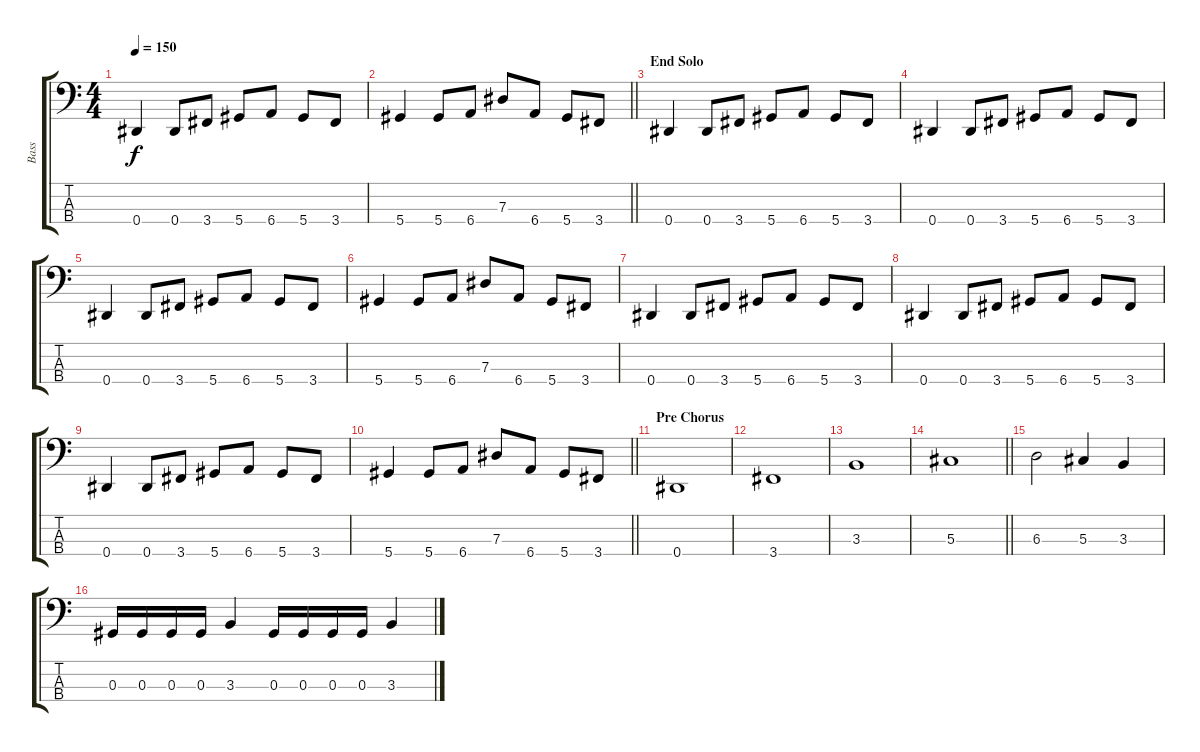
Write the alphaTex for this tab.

\track ("Bass" "Bass") {instrument electricbasspick}
\staff {score tabs}
\tuning (Gb2 Db2 Ab1 Eb1) {hide}
\ts (4 4)
\tempo 150
\clef f4
\ks c
0.4.4{dy f} 0.4.8 3.4.8 5.4.8 6.4.8 5.4.8 3.4.8 |
\barLineRight lightlight
5.4.4 5.4.8 6.4.8 7.3.8 6.4.8 5.4.8 3.4.8 |
\section ("" "End Solo")
0.4.4 0.4.8 3.4.8 5.4.8 6.4.8 5.4.8 3.4.8 |
0.4.4 0.4.8 3.4.8 5.4.8 6.4.8 5.4.8 3.4.8 |
0.4.4 0.4.8 3.4.8 5.4.8 6.4.8 5.4.8 3.4.8 |
5.4.4 5.4.8 6.4.8 7.3.8 6.4.8 5.4.8 3.4.8 |
0.4.4 0.4.8 3.4.8 5.4.8 6.4.8 5.4.8 3.4.8 |
0.4.4 0.4.8 3.4.8 5.4.8 6.4.8 5.4.8 3.4.8 |
0.4.4 0.4.8 3.4.8 5.4.8 6.4.8 5.4.8 3.4.8 |
\barLineRight lightlight
5.4.4 5.4.8 6.4.8 7.3.8 6.4.8 5.4.8 3.4.8 |
\section ("" "Pre Chorus")
0.4.1 |
3.4.1 |
3.3.1 |
\barLineRight lightlight
5.3.1 |
6.3.2 5.3.4 3.3.4 |
0.3.16 0.3.16 0.3.16 0.3.16 3.3.4 0.3.16 0.3.16 0.3.16 0.3.16 3.3.4
